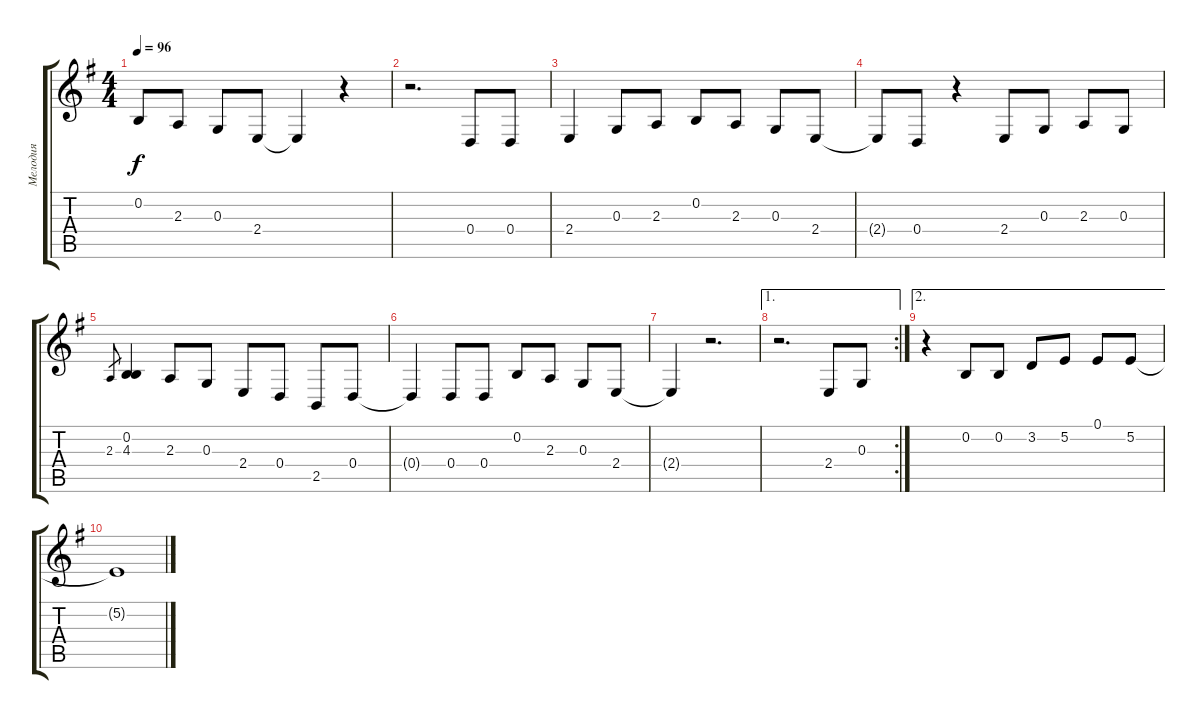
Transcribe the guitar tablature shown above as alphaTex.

\track ("Мелодия" "Мелодия") {instrument lead6voice}
\staff {score tabs}
\tuning (E4 B3 G3 D3 A2 E2) {hide}
\ts (4 4)
\tempo 96
\clef g2
\ks eminor
0.2.8{dy f} 2.3.8 0.3.8 2.4.8 2.4{t}.4 r.4 |
r.2{d} 0.4.8 0.4.8 |
2.4.4 0.3.8 2.3.8 0.2.8 2.3.8 0.3.8 2.4.8 |
2.4{t}.8 0.4.8 r.4 2.4.8 0.3.8 2.3.8 0.3.8 |
2.3.8{gr} (0.2 4.3).4 2.3.8 0.3.8 2.4.8 0.4.8 2.5.8 0.4.8 |
0.4{t}.4 0.4.8 0.4.8 0.2.8 2.3.8 0.3.8 2.4.8 |
2.4{t}.4 r.2{d} |
\ae 1
\rc 2
r.2{d} 2.4.8 0.3.8 |
\ae 2
r.4 0.2.8 0.2.8 3.2.8 5.2.8 0.1.8 5.2.8{volume 4} |
5.2{t}.1
